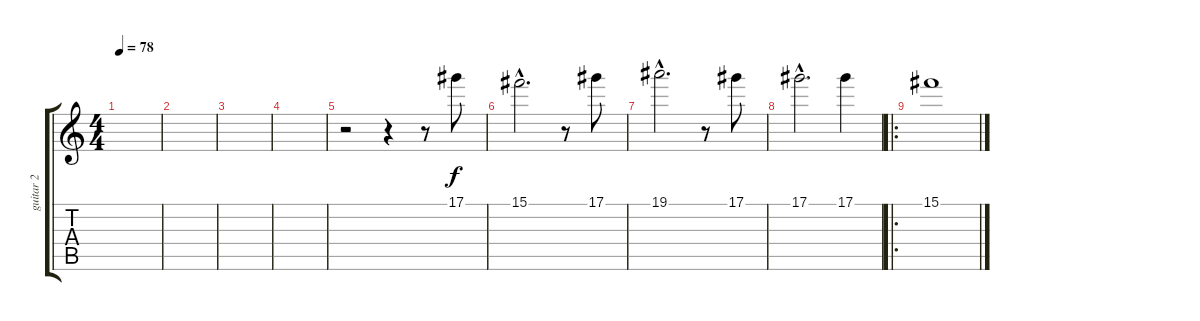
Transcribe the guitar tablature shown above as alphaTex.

\track ("guitar 2" "guitar 2") {instrument electricguitarclean}
\staff {score tabs}
\tuning (Eb4 Bb3 Gb3 Db3 Ab2 Eb2) {hide}
\ts (4 4)
\tempo 78
\clef g2
\ks c
|
|
|
|
r.2 r.4 r.8 17.1.8 |
15.1{hac}.2{d dy f} r.8 17.1.8 |
19.1{hac}.2{d} r.8 17.1.8 |
17.1{hac}.2{d} 17.1.4 |
\ro
15.1.1
